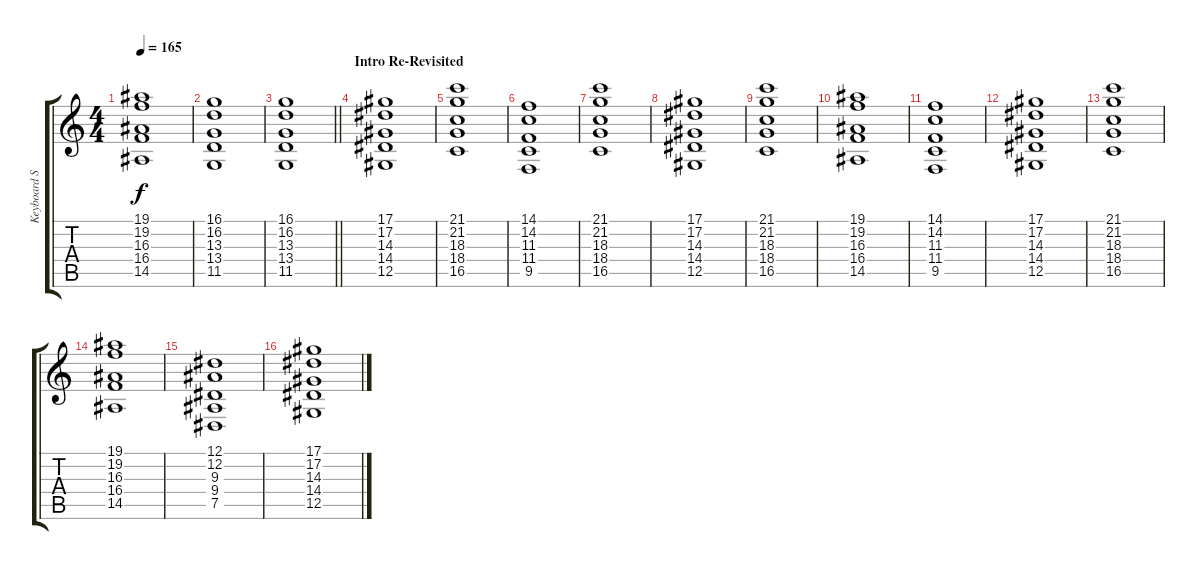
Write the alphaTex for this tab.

\track ("Keyboard Strings" "Keyboard S") {instrument stringensemble1}
\staff {score tabs}
\tuning (Eb4 Bb3 Gb3 Db3 Ab2 Eb2) {hide}
\ts (4 4)
\tempo 165
\clef g2
\ks c
(19.1 19.2 16.3 16.4 14.5).1{dy f} |
(16.1 16.2 13.3 13.4 11.5).1 |
\barLineRight lightlight
(16.1 16.2 13.3 13.4 11.5).1 |
\section ("" "Intro Re-Revisited")
(17.1 17.2 14.3 14.4 12.5).1 |
(21.1 21.2 18.3 18.4 16.5).1 |
(14.1 14.2 11.3 11.4 9.5).1 |
(21.1 21.2 18.3 18.4 16.5).1 |
(17.1 17.2 14.3 14.4 12.5).1 |
(21.1 21.2 18.3 18.4 16.5).1 |
(19.1 19.2 16.3 16.4 14.5).1 |
(14.1 14.2 11.3 11.4 9.5).1 |
(17.1 17.2 14.3 14.4 12.5).1 |
(21.1 21.2 18.3 18.4 16.5).1 |
(19.1 19.2 16.3 16.4 14.5).1 |
(12.1 12.2 9.3 9.4 7.5).1 |
(17.1 17.2 14.3 14.4 12.5).1
